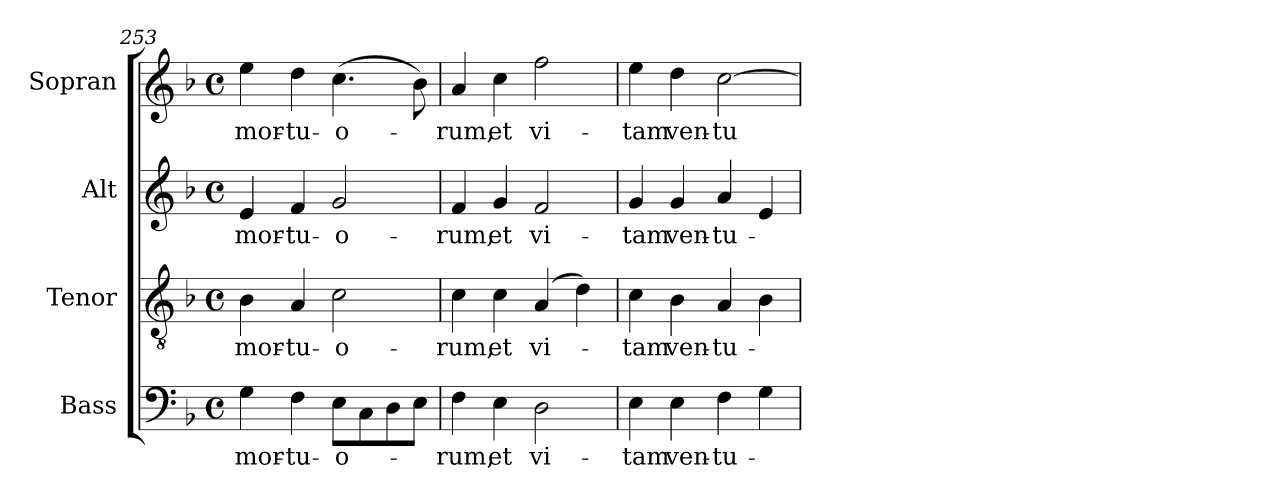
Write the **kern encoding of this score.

**kern	**text	**kern	**text	**kern	**text	**kern	**text
*part4	*part4	*part3	*part3	*part2	*part2	*part1	*part1
*staff4	*staff4	*staff3	*staff3	*staff2	*staff2	*staff1	*staff1
*I"Bass	*	*I"Tenor	*	*I"Alt	*	*I"Sopran	*
*I'B.	*	*I'T.	*	*I'A.	*	*I'S.	*
*clefF4	*	*clefGv2	*	*clefG2	*	*clefG2	*
*k[b-]	*	*k[b-]	*	*k[b-]	*	*k[b-]	*
*F:	*	*F:	*	*F:	*	*F:	*
*M4/4	*	*M4/4	*	*M4/4	*	*M4/4	*
*met(c)	*	*met(c)	*	*met(c)	*	*met(c)	*
=253	=253	=253	=253	=253	=253	=253	=253
!	!LO:LY:b	!	!LO:LY:b	!	!LO:LY:b	!	!LO:LY:b
4G\	mor-	4B-\	mor-	4e/	mor-	4ee\	mor-
!	!LO:LY:b	!	!LO:LY:b	!	!LO:LY:b	!	!LO:LY:b
4F\	-tu-	4A/	-tu-	4f/	-tu-	4dd\	-tu-
!	!LO:LY:b	!	!LO:LY:b	!	!LO:LY:b	!	!LO:LY:b
8E\L	-o-	2c\	-o-	2g/	-o-	(>4.cc\	-o-
8C\	.	.	.	.	.	.	.
8D\	.	.	.	.	.	.	.
8E\J	.	.	.	.	.	8b-\)	.
!!LO:LB:g=z
=254	=254	=254	=254	=254	=254	=254	=254
!	!LO:LY:b	!	!LO:LY:b	!	!LO:LY:b	!	!LO:LY:b
4F\	-rum,	4c\	-rum,	4f/	-rum,	4a/	-rum,
!	!LO:LY:b	!	!LO:LY:b	!	!LO:LY:b	!	!LO:LY:b
4E\	et	4c\	et	4g/	et	4cc\	et
!	!LO:LY:b	!	!LO:LY:b	!	!LO:LY:b	!	!LO:LY:b
2D\	vi-	(4A/	vi-	2f/	vi-	2ff\	vi-
.	.	4d\)	.	.	.	.	.
=255	=255	=255	=255	=255	=255	=255	=255
!	!LO:LY:b	!	!LO:LY:b	!	!LO:LY:b	!	!LO:LY:b
4E\	-tam	4c\	-tam	4g/	-tam	4ee\	-tam
!	!LO:LY:b	!	!LO:LY:b	!	!LO:LY:b	!	!LO:LY:b
4E\	ven-	4B-\	ven-	4g/	ven-	4dd\	ven-
!	!LO:LY:b	!	!LO:LY:b	!	!LO:LY:b	!	!LO:LY:b
4F\	-tu-	4A/	-tu-	4a/	-tu-	[2cc\	-tu-
4G\	.	4B-\	.	4e/	.	.	.
=	=	=	=	=	=	=	=
*-	*-	*-	*-	*-	*-	*-	*-
